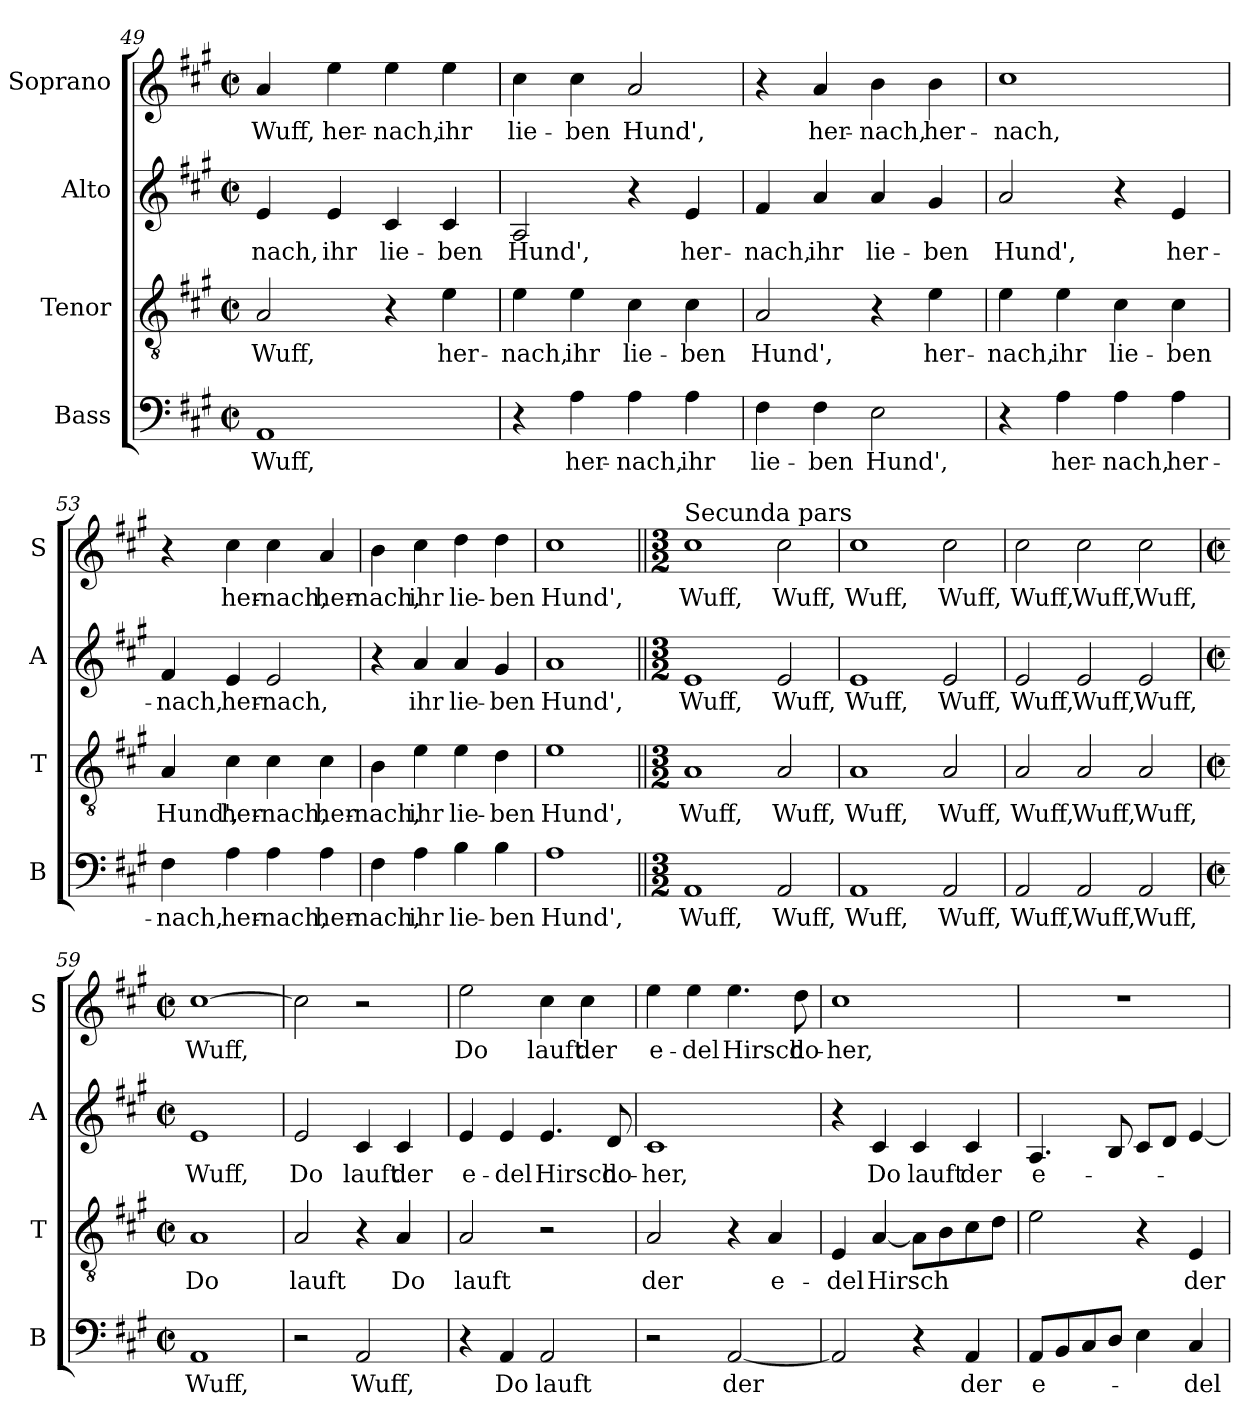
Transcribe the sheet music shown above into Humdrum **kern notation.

**kern	**text	**kern	**text	**kern	**text	**kern	**text
*part4	*part4	*part3	*part3	*part2	*part2	*part1	*part1
*staff4	*staff4	*staff3	*staff3	*staff2	*staff2	*staff1	*staff1
*I"Bass	*	*I"Tenor	*	*I"Alto	*	*I"Soprano	*
*I'B	*	*I'T	*	*I'A	*	*I'S	*
*clefF4	*	*clefGv2	*	*clefG2	*	*clefG2	*
*k[f#c#g#]	*	*k[f#c#g#]	*	*k[f#c#g#]	*	*k[f#c#g#]	*
*A:	*	*A:	*	*A:	*	*A:	*
*M2/2	*	*M2/2	*	*M2/2	*	*M2/2	*
*met(c|)	*	*met(c|)	*	*met(c|)	*	*met(c|)	*
=49	=49	=49	=49	=49	=49	=49	=49
1AA	Wuff,	2A/	Wuff,	4e/	-nach,	4a/	Wuff,
.	.	.	.	4e/	ihr	4ee\	her-
.	.	4r	.	4c#/	lie-	4ee\	-nach,
.	.	4e\	her-	4c#/	-ben	4ee\	ihr
!!LO:LB:g=z
=50	=50	=50	=50	=50	=50	=50	=50
4r	.	4e\	-nach,	2A/	Hund',	4cc#\	lie-
4A\	her-	4e\	ihr	.	.	4cc#\	-ben
4A\	-nach,	4c#\	lie-	4r	.	2a/	Hund',
4A\	ihr	4c#\	-ben	4e/	her-	.	.
=51	=51	=51	=51	=51	=51	=51	=51
4F#\	lie-	2A/	Hund',	4f#/	-nach,	4r	.
4F#\	-ben	.	.	4a/	ihr	4a/	her-
2E\	Hund',	4r	.	4a/	lie-	4b\	-nach,
.	.	4e\	her-	4g#/	-ben	4b\	her-
=52	=52	=52	=52	=52	=52	=52	=52
4r	.	4e\	-nach,	2a/	Hund',	1cc#	-nach,
4A\	her-	4e\	ihr	.	.	.	.
4A\	-nach,	4c#\	lie-	4r	.	.	.
4A\	her-	4c#\	-ben	4e/	her-	.	.
=53	=53	=53	=53	=53	=53	=53	=53
4F#\	-nach,	4A/	Hund',	4f#/	-nach,	4r	.
4A\	her-	4c#\	her-	4e/	her-	4cc#\	her-
4A\	-nach,	4c#\	-nach,	2e/	-nach,	4cc#\	-nach,
4A\	her-	4c#\	her-	.	.	4a/	her-
=54	=54	=54	=54	=54	=54	=54	=54
4F#\	-nach,	4B\	-nach,	4r	.	4b\	-nach,
4A\	ihr	4e\	ihr	4a/	ihr	4cc#\	ihr
4B\	lie-	4e\	lie-	4a/	lie-	4dd\	lie-
4B\	-ben	4d\	-ben	4g#/	-ben	4dd\	-ben
=55	=55	=55	=55	=55	=55	=55	=55
1A	Hund',	1e	Hund',	1a	Hund',	1cc#	Hund',
!!LO:LB:g=z
=56||	=56||	=56||	=56||	=56||	=56||	=56||	=56||
*M3/2	*	*M3/2	*	*M3/2	*	*M3/2	*
!	!	!	!	!	!	!LO:TX:a:t=Secunda pars	!
1AA	Wuff,	1A	Wuff,	1e	Wuff,	1cc#	Wuff,
2AA/	Wuff,	2A/	Wuff,	2e/	Wuff,	2cc#\	Wuff,
=57	=57	=57	=57	=57	=57	=57	=57
1AA	Wuff,	1A	Wuff,	1e	Wuff,	1cc#	Wuff,
2AA/	Wuff,	2A/	Wuff,	2e/	Wuff,	2cc#\	Wuff,
=58	=58	=58	=58	=58	=58	=58	=58
2AA/	Wuff,	2A/	Wuff,	2e/	Wuff,	2cc#\	Wuff,
2AA/	Wuff,	2A/	Wuff,	2e/	Wuff,	2cc#\	Wuff,
2AA/	Wuff,	2A/	Wuff,	2e/	Wuff,	2cc#\	Wuff,
=59	=59	=59	=59	=59	=59	=59	=59
*M2/2	*	*M2/2	*	*M2/2	*	*M2/2	*
*met(c|)	*	*met(c|)	*	*met(c|)	*	*met(c|)	*
1AA	Wuff,	1A	Do	1e	Wuff,	[1cc#	Wuff,
=60	=60	=60	=60	=60	=60	=60	=60
2r	.	2A/	lauft	2e/	Do	2cc#\]	.
2AA/	Wuff,	4r	.	4c#/	lauft	2r	.
.	.	4A/	Do	4c#/	der	.	.
!!LO:PB:g=z
=61	=61	=61	=61	=61	=61	=61	=61
4r	.	2A/	lauft	4e/	e-	2ee\	Do
4AA/	Do	.	.	4e/	-del	.	.
2AA/	lauft	2r	.	4.e/	Hirsch	4cc#\	lauft
.	.	.	.	.	.	4cc#\	der
.	.	.	.	8d/	do-	.	.
=62	=62	=62	=62	=62	=62	=62	=62
2r	.	2A/	der	1c#	-her,	4ee\	e-
.	.	.	.	.	.	4ee\	-del
[2AA/	der	4r	.	.	.	4.ee\	Hirsch
.	.	4A/	e-	.	.	.	.
.	.	.	.	.	.	8dd\	do-
=63	=63	=63	=63	=63	=63	=63	=63
2AA/]	.	4E/	-del	4r	.	1cc#	-her,
.	.	[4A/	Hirsch	4c#/	Do	.	.
4r	.	8A\L]	.	4c#/	lauft	.	.
.	.	8B\	.	.	.	.	.
4AA/	der	8c#\	.	4c#/	der	.	.
.	.	8d\J	.	.	.	.	.
=64	=64	=64	=64	=64	=64	=64	=64
8AA/L	e-	2e\	.	4.A/	e-	1r	.
8BB/	.	.	.	.	.	.	.
8C#/	.	.	.	.	.	.	.
8D/J	.	.	.	8B/	.	.	.
4E\	.	4r	.	8c#/L	.	.	.
.	.	.	.	8d/J	.	.	.
4C#/	-del	4E/	der	[4e/	.	.	.
=	=	=	=	=	=	=	=
*-	*-	*-	*-	*-	*-	*-	*-
